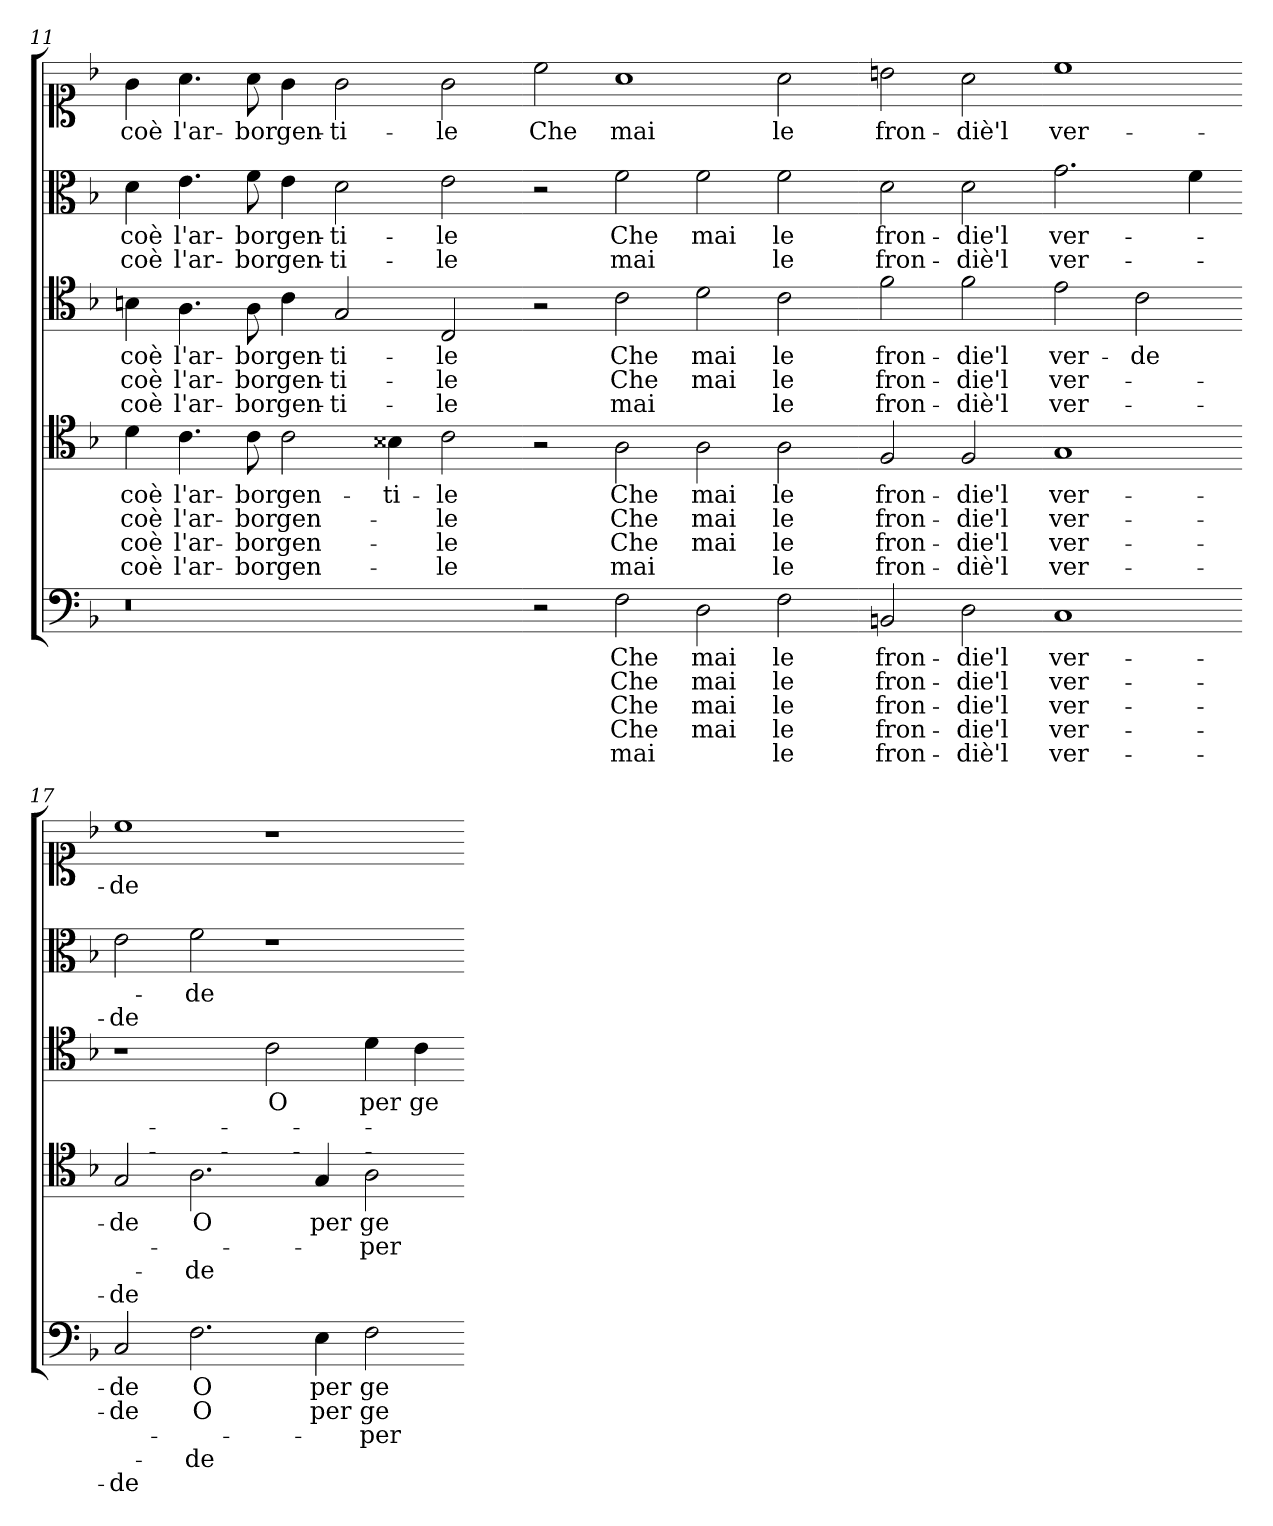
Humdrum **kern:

**kern	**text	**text	**text	**text	**text	**kern	**text	**text	**text	**text	**kern	**text	**text	**text	**kern	**text	**text	**kern	**text
*part5	*part5	*part5	*part5	*part5	*part5	*part4	*part4	*part4	*part4	*part4	*part3	*part3	*part3	*part3	*part2	*part2	*part2	*part1	*part1
*staff5	*staff5	*staff5	*staff5	*staff5	*staff5	*staff4	*staff4	*staff4	*staff4	*staff4	*staff3	*staff3	*staff3	*staff3	*staff2	*staff2	*staff2	*staff1	*staff1
*clefF4	*	*	*	*	*	*clefC4	*	*	*	*	*clefC4	*	*	*	*clefC3	*	*	*clefC1	*
*k[b-]	*	*	*	*	*	*k[b-]	*	*	*	*	*k[b-]	*	*	*	*k[b-]	*	*	*k[b-]	*
=11	=11	=11	=11	=11	=11	=11	=11	=11	=11	=11	=11	=11	=11	=11	=11	=11	=11	=11	=11
0r	.	.	.	.	.	4d	coè	coè	coè	coè	4B	coè	coè	coè	4d	coè	coè	4g	coè
.	.	.	.	.	.	4.c	l'ar-	l'ar-	l'ar-	l'ar-	4.A	l'ar-	l'ar-	l'ar-	4.e	l'ar-	l'ar-	4.a	l'ar-
.	.	.	.	.	.	8c	bor	bor	bor	bor	8A	bor	bor	bor	8f	bor	bor	8a	bor
.	.	.	.	.	.	2c	gen-	gen-	gen-	gen-	4c	gen-	gen-	gen-	4e	gen-	gen-	4g	gen-
.	.	.	.	.	.	.	.	.	.	.	2G	ti-	ti-	ti-	2d	ti-	ti-	2g	ti-
.	.	.	.	.	.	4B##X	ti-	.	.	.	.	.	.	.	.	.	.	.	.
.	.	.	.	.	.	2c	le	le	le	le	2C	le	le	le	2e	le	le	2g	le
=13-	=13-	=13-	=13-	=13-	=13-	=13-	=13-	=13-	=13-	=13-	=13-	=13-	=13-	=13-	=13-	=13-	=13-	=13-	=13-
2r	.	.	.	.	.	2r	.	.	.	.	2r	.	.	.	2r	.	.	2cc	Che
2F	Che	Che	Che	Che	mai	2A	Che	Che	Che	mai	2c	Che	Che	mai	2f	Che	mai	1a	mai
2D	mai	mai	mai	mai	.	2A	mai	mai	mai	.	2d	mai	mai	.	2f	mai	.	.	.
2F	le	le	le	le	le	2A	le	le	le	le	2c	le	le	le	2f	le	le	2a	le
=15-	=15-	=15-	=15-	=15-	=15-	=15-	=15-	=15-	=15-	=15-	=15-	=15-	=15-	=15-	=15-	=15-	=15-	=15-	=15-
2BB	fron-	fron-	fron-	fron-	fron-	2F	fron-	fron-	fron-	fron-	2f	fron-	fron-	fron-	2d	fron-	fron-	2b	fron-
2D	die'l	die'l	die'l	die'l	diè'l	2F	die'l	die'l	die'l	diè'l	2f	die'l	die'l	diè'l	2d	die'l	diè'l	2a	diè'l
=16-	=16-	=16-	=16-	=16-	=16-	=16-	=16-	=16-	=16-	=16-	=16-	=16-	=16-	=16-	=16-	=16-	=16-	=16-	=16-
1C	ver-	ver-	ver-	ver-	ver-	1G	ver-	ver-	ver-	ver-	2e	ver-	ver-	ver-	2.g	ver-	ver-	1cc	ver-
.	.	.	.	.	.	.	.	.	.	.	2c	de	.	.	.	.	.	.	.
.	.	.	.	.	.	.	.	.	.	.	.	.	.	.	4f	.	.	.	.
=17-	=17-	=17-	=17-	=17-	=17-	=17-	=17-	=17-	=17-	=17-	=17-	=17-	=17-	=17-	=17-	=17-	=17-	=17-	=17-
2C	de	de	.	.	de	2G	de	.	.	de	1r	.	.	.	2e	.	de	1cc	de
2.F	O	O	.	de	.	2.A	O	.	de	.	.	.	.	.	2f	de	.	.	.
.	.	.	.	.	.	.	.	.	.	.	2c	O	.	.	1r	.	.	1r	.
4E	per	per	.	.	.	4G	per	.	.	.	.	.	.	.	.	.	.	.	.
2F	ge-	ge-	per	.	.	2A	ge-	per	.	.	4d	per	.	.	.	.	.	.	.
.	.	.	.	.	.	.	.	.	.	.	4c	ge-	.	.	.	.	.	.	.
=-	=-	=-	=-	=-	=-	=-	=-	=-	=-	=-	=-	=-	=-	=-	=-	=-	=-	=-	=-
*-	*-	*-	*-	*-	*-	*-	*-	*-	*-	*-	*-	*-	*-	*-	*-	*-	*-	*-	*-
